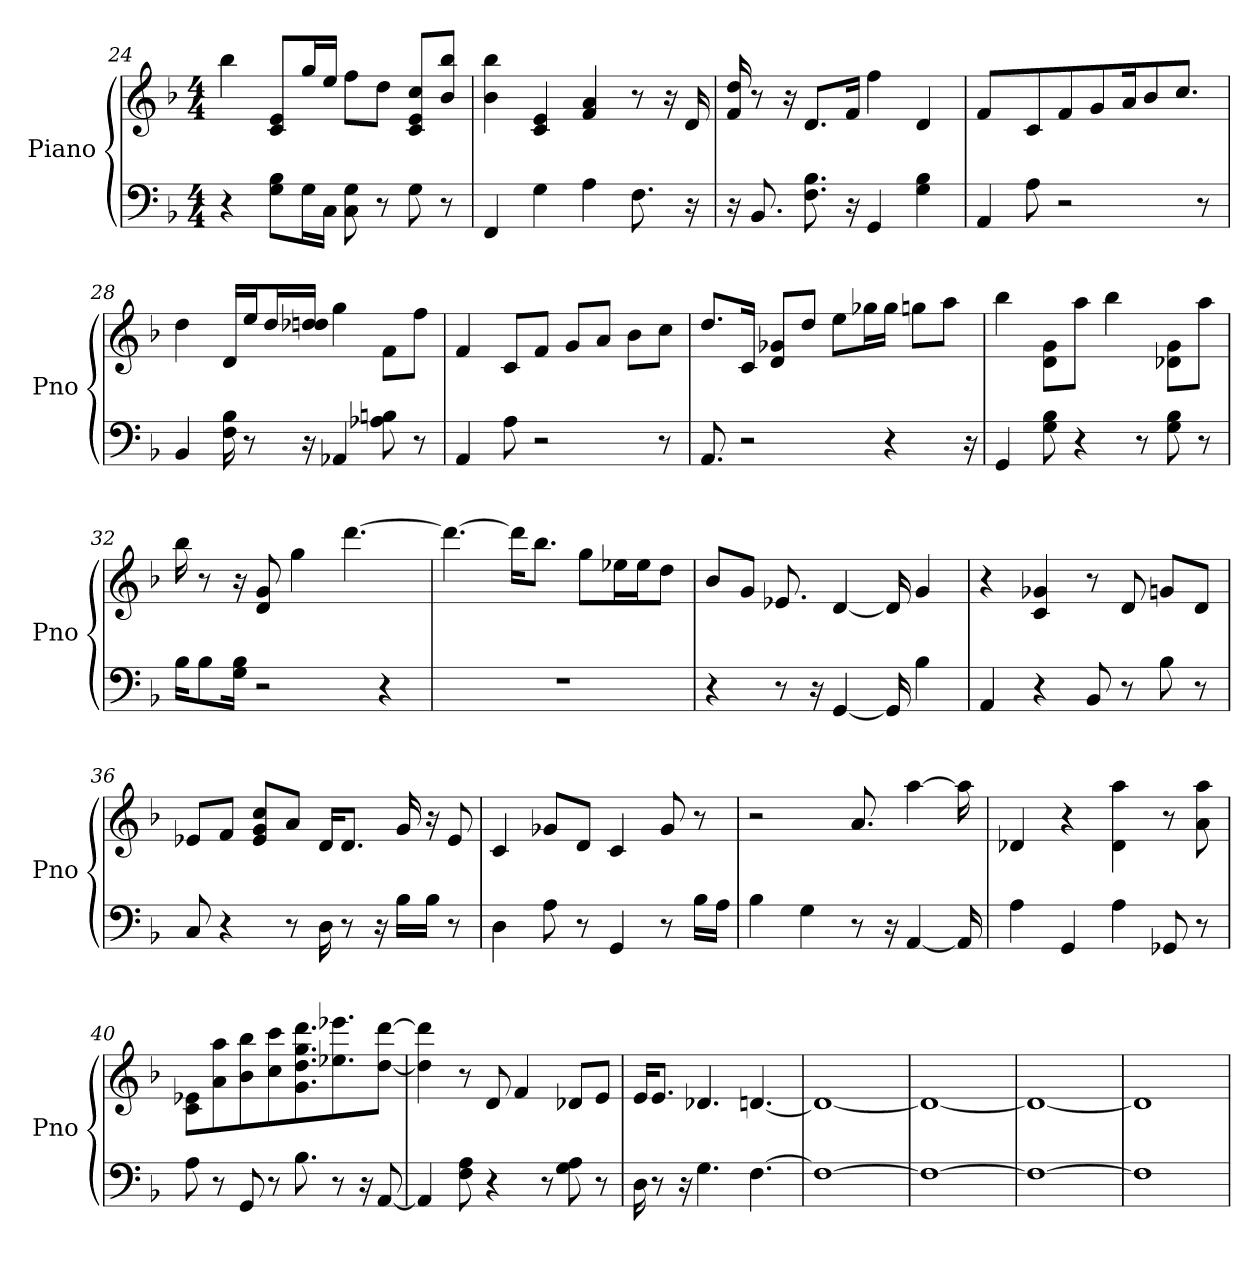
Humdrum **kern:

**kern	**kern
*part1	*part1
*staff2	*staff1
*I"Piano	*
*I'Pno	*
*clefF4	*clefG2
*k[b-]	*k[b-]
*F:	*F:
*M4/4	*M4/4
=24	=24
4r	4bb-
8B-\ 8G\L	8c/ 8e/L
16G\L	16gg/L
16C\JJ	16ee/JJ
8C 8G	8ff\L
8r	8dd\J
8G	8c/ 8e/ 8cc/L
8r	8bb-/ 8b-/J
=25	=25
4FF	4bb- 4b-
4G	4e 4c
4A	4a 4f
8.F	8r
.	16r
16r	16d
=26	=26
16r	16f 16dd
8.BB-	8r
.	16r
8.F 8.B-	8.d/L
16r	16f/Jk
4GG	4ff
4B- 4G	4d
=27	=27
4AA	4f
8A	8c/L
2r	8f/J
.	8g/L
.	16a/K
.	8b-/J
.	8.ccJ
8r	.
=28	=28
4BB-	4dd
16F 16B-	16d/LL
8r	16ee/J
.	16dd/L
16r	16dd-/ 16dd/JJ
4AA-	4gg
8A- 8B	8f\L
8r	8ff\J
=29	=29
4AA	4f
8A	8c/L
2r	8f/J
.	8g/L
.	8a/J
.	8b-\L
8r	8cc\J
=30	=30
8.AA	8.dd/L
2r	16c/Jk
.	8d/ 8g-/L
.	8dd/J
.	8ee\L
.	16gg-\L
4r	16gg-\JJ
.	8gg\L
.	8aa\J
16r	.
=31	=31
4GG	4bb-
8G 8B-	8d\ 8g\L
4r	8aa\J
.	4bb-
8r	.
8B- 8G	8d-\ 8g\L
8r	8aa\J
=32	=32
16B-\KL	16bb-
8B-\	8r
16G\ 16B-\Jk	16r
2r	8d 8g
.	4gg
.	[4.ddd
4r	.
=33	=33
1r	4.ddd_
.	16ddd\KL]
.	8.bb-\J
.	8gg\L
.	16ee-\L
.	16ee-\J
.	8dd\J
=34	=34
4r	8b-/L
.	8g/J
8r	8.e-
16r	.
[4GG	[4d
16GG]	16d]
4B-	4g
=35	=35
4AA	4r
4r	4c 4g-
8BB-	8r
8r	8d
8B-	8g/L
8r	8d/J
=36	=36
8C	8e-/L
4r	8f/J
.	8g/ 8cc/ 8e-/L
8r	8a/J
16D	16d/KL
8r	8.d/J
16r	.
16B-\LL	16g
16B-\JJ	16r
8r	8e-
=37	=37
4D	4c
8A	8g-/L
8r	8d/J
4GG	4c
8r	8g-
16B-\LL	8r
16A\JJ	.
=38	=38
4B-	2r
4G	.
8r	8.a
16r	.
[4AA	[4aa
16AA]	16aa]
=39	=39
4A	4d-
4GG	4r
4A	4aa 4d-
8GG-	8r
8r	8aa 8a
=40	=40
8A	8e-/ 8c/L
8r	8aa/ 8a/J
8GG	8bb-\ 8b-\L
8r	8cc\ 8ccc\J
8.B-	8.gg\ 8.g\ 8.dd\ 8.ddd\L
8r	8.eee-\ 8.ee-\J
16r	.
[8AA	[8dd [8dddJ
=41	=41
4AA]	4dd] 4ddd]
8F 8A	8r
4r	8d
.	4f
8r	.
8G 8A	8d-/L
8r	8e/J
=42	=42
16D	16e/KL
8r	8.e/J
16r	.
4.G	4.d-
[4.F	[4.d
=43	=43
1F_	1d_
=44	=44
1F_	1d_
=45	=45
1F_	1d_
=46	=46
1F]	1d]
=	=
*-	*-
